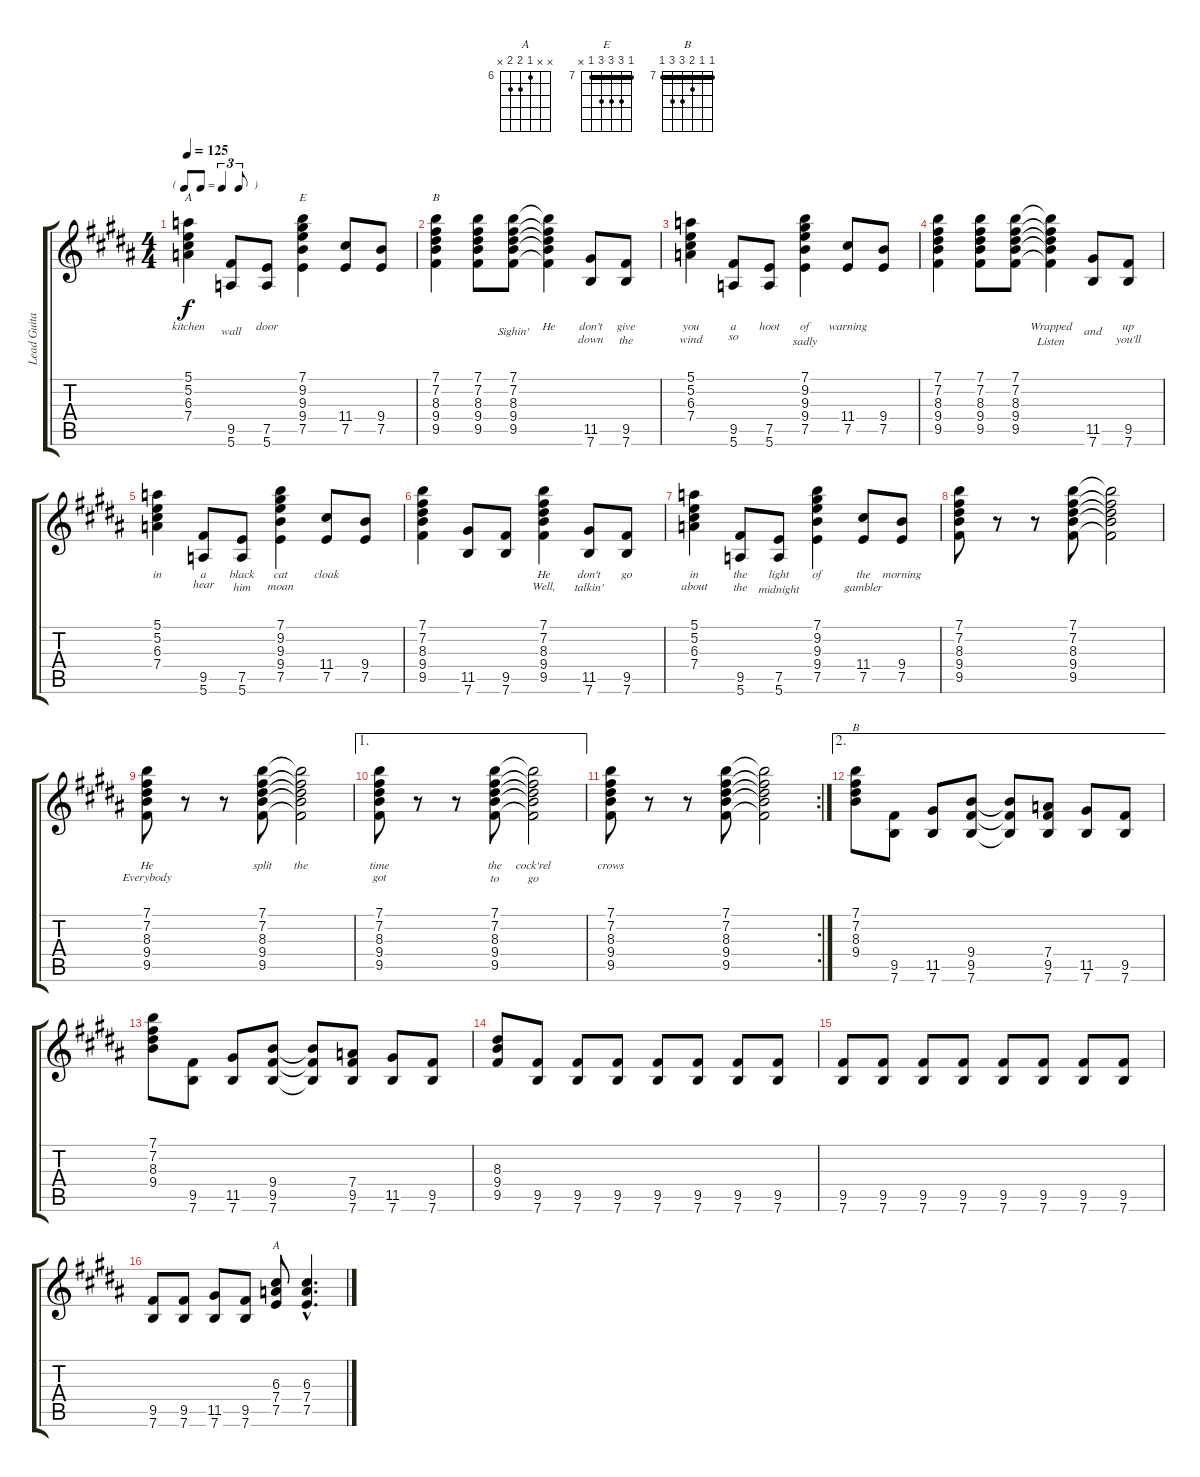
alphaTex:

\track ("Lead Guitar" "Lead Guita") {instrument distortionguitar}
\staff {score tabs}
\tuning (E4 B3 G3 D3 A2 E2) {hide}
\chord ("A" 5 5 6 7 x x) {firstfret 5 barre 5}
\chord ("E" 7 9 9 9 7 x) {firstfret 7 barre 7}
\chord ("B" 7 7 8 9 9 x) {firstfret 7 barre 7}
\chord ("B" 7 7 8 9 9 7) {firstfret 7 barre 7}
\chord ("A" x x 6 7 7 x) {firstfret 6}
\ts (4 4)
\tf triplet8th
\tempo 125
\clef g2
\ks b
(5.1 5.2 6.3 7.4).4{ch "A" lyrics (0 "kitchen") lyrics (1 "") lyrics (2 "") lyrics (3 "") lyrics (4 "") dy f} (9.5 5.6).8{lyrics (0 "") lyrics (1 "wall") lyrics (2 "") lyrics (3 "") lyrics (4 "")} (7.5 5.6).8{lyrics (0 "door") lyrics (1 "") lyrics (2 "") lyrics (3 "") lyrics (4 "")} (7.1 9.2 9.3 9.4 7.5).4{ch "E" lyrics (0 "") lyrics (1 "") lyrics (2 "") lyrics (3 "") lyrics (4 "")} (11.4 7.5).8{lyrics (0 "") lyrics (1 "") lyrics (2 "") lyrics (3 "") lyrics (4 "")} (9.4 7.5).8{lyrics (0 "") lyrics (1 "") lyrics (2 "") lyrics (3 "") lyrics (4 "")} |
(7.1 7.2 8.3 9.4 9.5).4{ch "B" lyrics (0 "") lyrics (1 "") lyrics (2 "") lyrics (3 "") lyrics (4 "")} (7.1 7.2 8.3 9.4 9.5).8{lyrics (0 "") lyrics (1 "") lyrics (2 "") lyrics (3 "") lyrics (4 "")} (7.1 7.2 8.3 9.4 9.5).8{lyrics (0 "") lyrics (1 "Sighin'") lyrics (2 "") lyrics (3 "") lyrics (4 "")} (7.1{t} 7.2{t} 8.3{t} 9.4{t} 9.5{t}).4{lyrics (0 "He") lyrics (1 "") lyrics (2 "") lyrics (3 "") lyrics (4 "")} (11.5 7.6).8{lyrics (0 "don't") lyrics (1 "down") lyrics (2 "") lyrics (3 "") lyrics (4 "")} (9.5 7.6).8{lyrics (0 "give") lyrics (1 "the") lyrics (2 "") lyrics (3 "") lyrics (4 "")} |
(5.1 5.2 6.3 7.4).4{lyrics (0 "you") lyrics (1 "wind") lyrics (2 "") lyrics (3 "") lyrics (4 "")} (9.5 5.6).8{lyrics (0 "a") lyrics (1 "so") lyrics (2 "") lyrics (3 "") lyrics (4 "")} (7.5 5.6).8{lyrics (0 "hoot") lyrics (1 "") lyrics (2 "") lyrics (3 "") lyrics (4 "")} (7.1 9.2 9.3 9.4 7.5).4{lyrics (0 "of") lyrics (1 "sadly") lyrics (2 "") lyrics (3 "") lyrics (4 "")} (11.4 7.5).8{lyrics (0 "warning") lyrics (1 "") lyrics (2 "") lyrics (3 "") lyrics (4 "")} (9.4 7.5).8{lyrics (0 "") lyrics (1 "") lyrics (2 "") lyrics (3 "") lyrics (4 "")} |
(7.1 7.2 8.3 9.4 9.5).4{lyrics (0 "") lyrics (1 "") lyrics (2 "") lyrics (3 "") lyrics (4 "")} (7.1 7.2 8.3 9.4 9.5).8{lyrics (0 "") lyrics (1 "") lyrics (2 "") lyrics (3 "") lyrics (4 "")} (7.1 7.2 8.3 9.4 9.5).8{lyrics (0 "") lyrics (1 "") lyrics (2 "") lyrics (3 "") lyrics (4 "")} (7.1{t} 7.2{t} 8.3{t} 9.4{t} 9.5{t}).4{lyrics (0 "Wrapped") lyrics (1 "Listen") lyrics (2 "") lyrics (3 "") lyrics (4 "")} (11.5 7.6).8{lyrics (0 "") lyrics (1 "and") lyrics (2 "") lyrics (3 "") lyrics (4 "")} (9.5 7.6).8{lyrics (0 "up") lyrics (1 "you'll") lyrics (2 "") lyrics (3 "") lyrics (4 "")} |
(5.1 5.2 6.3 7.4).4{lyrics (0 "in") lyrics (1 "") lyrics (2 "") lyrics (3 "") lyrics (4 "")} (9.5 5.6).8{lyrics (0 "a") lyrics (1 "hear") lyrics (2 "") lyrics (3 "") lyrics (4 "")} (7.5 5.6).8{lyrics (0 "black") lyrics (1 "him") lyrics (2 "") lyrics (3 "") lyrics (4 "")} (7.1 9.2 9.3 9.4 7.5).4{lyrics (0 "cat") lyrics (1 "moan") lyrics (2 "") lyrics (3 "") lyrics (4 "")} (11.4 7.5).8{lyrics (0 "cloak") lyrics (1 "") lyrics (2 "") lyrics (3 "") lyrics (4 "")} (9.4 7.5).8{lyrics (0 "") lyrics (1 "") lyrics (2 "") lyrics (3 "") lyrics (4 "")} |
(7.1 7.2 8.3 9.4 9.5).4{lyrics (0 "") lyrics (1 "") lyrics (2 "") lyrics (3 "") lyrics (4 "")} (11.5 7.6).8{lyrics (0 "") lyrics (1 "") lyrics (2 "") lyrics (3 "") lyrics (4 "")} (9.5 7.6).8{lyrics (0 "") lyrics (1 "") lyrics (2 "") lyrics (3 "") lyrics (4 "")} (7.1 7.2 8.3 9.4 9.5).4{lyrics (0 "He") lyrics (1 "Well,") lyrics (2 "") lyrics (3 "") lyrics (4 "")} (11.5 7.6).8{lyrics (0 "don't") lyrics (1 "talkin'") lyrics (2 "") lyrics (3 "") lyrics (4 "")} (9.5 7.6).8{lyrics (0 "go") lyrics (1 "") lyrics (2 "") lyrics (3 "") lyrics (4 "")} |
(5.1 5.2 6.3 7.4).4{lyrics (0 "in") lyrics (1 "about") lyrics (2 "") lyrics (3 "") lyrics (4 "")} (9.5 5.6).8{lyrics (0 "the") lyrics (1 "the") lyrics (2 "") lyrics (3 "") lyrics (4 "")} (7.5 5.6).8{lyrics (0 "light") lyrics (1 "midnight") lyrics (2 "") lyrics (3 "") lyrics (4 "")} (7.1 9.2 9.3 9.4 7.5).4{lyrics (0 "of") lyrics (1 "") lyrics (2 "") lyrics (3 "") lyrics (4 "")} (11.4 7.5).8{lyrics (0 "the") lyrics (1 "gambler") lyrics (2 "") lyrics (3 "") lyrics (4 "")} (9.4 7.5).8{lyrics (0 "morning") lyrics (1 "") lyrics (2 "") lyrics (3 "") lyrics (4 "")} |
(7.1 7.2 8.3 9.4 9.5).8{lyrics (0 "") lyrics (1 "") lyrics (2 "") lyrics (3 "") lyrics (4 "")} r.8 r.8 (7.1 7.2 8.3 9.4 9.5).8{lyrics (0 "") lyrics (1 "") lyrics (2 "") lyrics (3 "") lyrics (4 "")} (7.1{t} 7.2{t} 8.3{t} 9.4{t} 9.5{t}).2{lyrics (0 "") lyrics (1 "") lyrics (2 "") lyrics (3 "") lyrics (4 "")} |
(7.1 7.2 8.3 9.4 9.5).8{lyrics (0 "He") lyrics (1 "Everybody") lyrics (2 "") lyrics (3 "") lyrics (4 "")} r.8 r.8 (7.1 7.2 8.3 9.4 9.5).8{lyrics (0 "split") lyrics (1 "") lyrics (2 "") lyrics (3 "") lyrics (4 "")} (7.1{t} 7.2{t} 8.3{t} 9.4{t} 9.5{t}).2{lyrics (0 "the") lyrics (1 "") lyrics (2 "") lyrics (3 "") lyrics (4 "")} |
\ae 1
(7.1 7.2 8.3 9.4 9.5).8{lyrics (0 "time") lyrics (1 "got") lyrics (2 "") lyrics (3 "") lyrics (4 "")} r.8 r.8 (7.1 7.2 8.3 9.4 9.5).8{lyrics (0 "the") lyrics (1 "to") lyrics (2 "") lyrics (3 "") lyrics (4 "")} (7.1{t} 7.2{t} 8.3{t} 9.4{t} 9.5{t}).2{lyrics (0 "cock'rel") lyrics (1 "go") lyrics (2 "") lyrics (3 "") lyrics (4 "")} |
\rc 2
(7.1 7.2 8.3 9.4 9.5).8{lyrics (0 "crows") lyrics (1 "") lyrics (2 "") lyrics (3 "") lyrics (4 "")} r.8 r.8 (7.1 7.2 8.3 9.4 9.5).8{lyrics (0 "") lyrics (1 "") lyrics (2 "") lyrics (3 "") lyrics (4 "")} (7.1{t} 7.2{t} 8.3{t} 9.4{t} 9.5{t}).2{lyrics (0 "") lyrics (1 "") lyrics (2 "") lyrics (3 "") lyrics (4 "")} |
\ae 2
(7.1 7.2 8.3 9.4).8{ch "B" lyrics (0 "") lyrics (1 "") lyrics (2 "") lyrics (3 "") lyrics (4 "")} (9.5 7.6).8{lyrics (0 "") lyrics (1 "") lyrics (2 "") lyrics (3 "") lyrics (4 "")} (11.5 7.6).8{lyrics (0 "") lyrics (1 "") lyrics (2 "") lyrics (3 "") lyrics (4 "")} (9.4 9.5 7.6).8{lyrics (0 "") lyrics (1 "") lyrics (2 "") lyrics (3 "") lyrics (4 "")} (9.4{t} 9.5{t} 7.6{t}).8{lyrics (0 "") lyrics (1 "") lyrics (2 "") lyrics (3 "") lyrics (4 "")} (7.4 9.5 7.6).8{lyrics (0 "") lyrics (1 "") lyrics (2 "") lyrics (3 "") lyrics (4 "")} (11.5 7.6).8{lyrics (0 "") lyrics (1 "") lyrics (2 "") lyrics (3 "") lyrics (4 "")} (9.5 7.6).8{lyrics (0 "") lyrics (1 "") lyrics (2 "") lyrics (3 "") lyrics (4 "")} |
(7.1 7.2 8.3 9.4).8{lyrics (0 "") lyrics (1 "") lyrics (2 "") lyrics (3 "") lyrics (4 "")} (9.5 7.6).8{lyrics (0 "") lyrics (1 "") lyrics (2 "") lyrics (3 "") lyrics (4 "")} (11.5 7.6).8{lyrics (0 "") lyrics (1 "") lyrics (2 "") lyrics (3 "") lyrics (4 "")} (9.4 9.5 7.6).8{lyrics (0 "") lyrics (1 "") lyrics (2 "") lyrics (3 "") lyrics (4 "")} (9.4{t} 9.5{t} 7.6{t}).8{lyrics (0 "") lyrics (1 "") lyrics (2 "") lyrics (3 "") lyrics (4 "")} (7.4 9.5 7.6).8{lyrics (0 "") lyrics (1 "") lyrics (2 "") lyrics (3 "") lyrics (4 "")} (11.5 7.6).8{lyrics (0 "") lyrics (1 "") lyrics (2 "") lyrics (3 "") lyrics (4 "")} (9.5 7.6).8{lyrics (0 "") lyrics (1 "") lyrics (2 "") lyrics (3 "") lyrics (4 "")} |
(8.3 9.4 9.5).8{lyrics (0 "") lyrics (1 "") lyrics (2 "") lyrics (3 "") lyrics (4 "")} (9.5 7.6).8{lyrics (0 "") lyrics (1 "") lyrics (2 "") lyrics (3 "") lyrics (4 "")} (9.5 7.6).8{lyrics (0 "") lyrics (1 "") lyrics (2 "") lyrics (3 "") lyrics (4 "")} (9.5 7.6).8{lyrics (0 "") lyrics (1 "") lyrics (2 "") lyrics (3 "") lyrics (4 "")} (9.5 7.6).8{lyrics (0 "") lyrics (1 "") lyrics (2 "") lyrics (3 "") lyrics (4 "")} (9.5 7.6).8{lyrics (0 "") lyrics (1 "") lyrics (2 "") lyrics (3 "") lyrics (4 "")} (9.5 7.6).8{lyrics (0 "") lyrics (1 "") lyrics (2 "") lyrics (3 "") lyrics (4 "")} (9.5 7.6).8{lyrics (0 "") lyrics (1 "") lyrics (2 "") lyrics (3 "") lyrics (4 "")} |
(9.5 7.6).8{lyrics (0 "") lyrics (1 "") lyrics (2 "") lyrics (3 "") lyrics (4 "")} (9.5 7.6).8{lyrics (0 "") lyrics (1 "") lyrics (2 "") lyrics (3 "") lyrics (4 "")} (9.5 7.6).8{lyrics (0 "") lyrics (1 "") lyrics (2 "") lyrics (3 "") lyrics (4 "")} (9.5 7.6).8{lyrics (0 "") lyrics (1 "") lyrics (2 "") lyrics (3 "") lyrics (4 "")} (9.5 7.6).8{lyrics (0 "") lyrics (1 "") lyrics (2 "") lyrics (3 "") lyrics (4 "")} (9.5 7.6).8{lyrics (0 "") lyrics (1 "") lyrics (2 "") lyrics (3 "") lyrics (4 "")} (9.5 7.6).8{lyrics (0 "") lyrics (1 "") lyrics (2 "") lyrics (3 "") lyrics (4 "")} (9.5 7.6).8{lyrics (0 "") lyrics (1 "") lyrics (2 "") lyrics (3 "") lyrics (4 "")} |
(9.5 7.6).8{lyrics (0 "") lyrics (1 "") lyrics (2 "") lyrics (3 "") lyrics (4 "")} (9.5 7.6).8{lyrics (0 "") lyrics (1 "") lyrics (2 "") lyrics (3 "") lyrics (4 "")} (11.5 7.6).8{lyrics (0 "") lyrics (1 "") lyrics (2 "") lyrics (3 "") lyrics (4 "")} (9.5 7.6).8{lyrics (0 "") lyrics (1 "") lyrics (2 "") lyrics (3 "") lyrics (4 "")} (6.3 7.4 7.5).8{ch "A" lyrics (0 "") lyrics (1 "") lyrics (2 "") lyrics (3 "") lyrics (4 "")} (6.3{hac} 7.4{hac} 7.5{hac}).4{d lyrics (0 "") lyrics (1 "") lyrics (2 "") lyrics (3 "") lyrics (4 "")}
